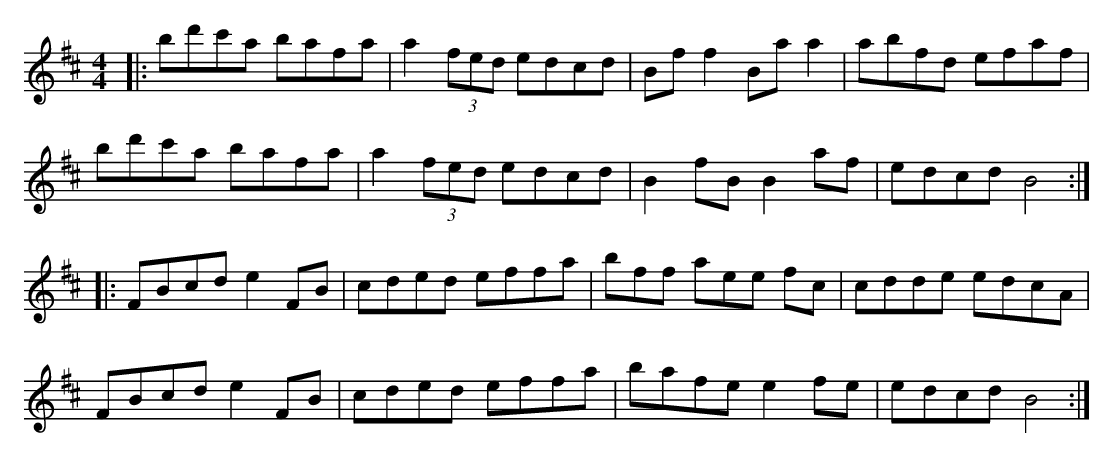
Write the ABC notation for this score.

X:1
M:4/4
K:Bmin
|:bd'c'a bafa|a2 (3fed edcd|Bf f2 Ba a2|abfd efaf|
bd'c'a bafa|a2 (3fed edcd|B2fB B2 af|edcd B4:|
|:FBcd e2 FB|cded effa|bff aee fc|cdde edcA|
FBcd e2 FB|cded effa|bafe e2 fe|edcd B4:|
